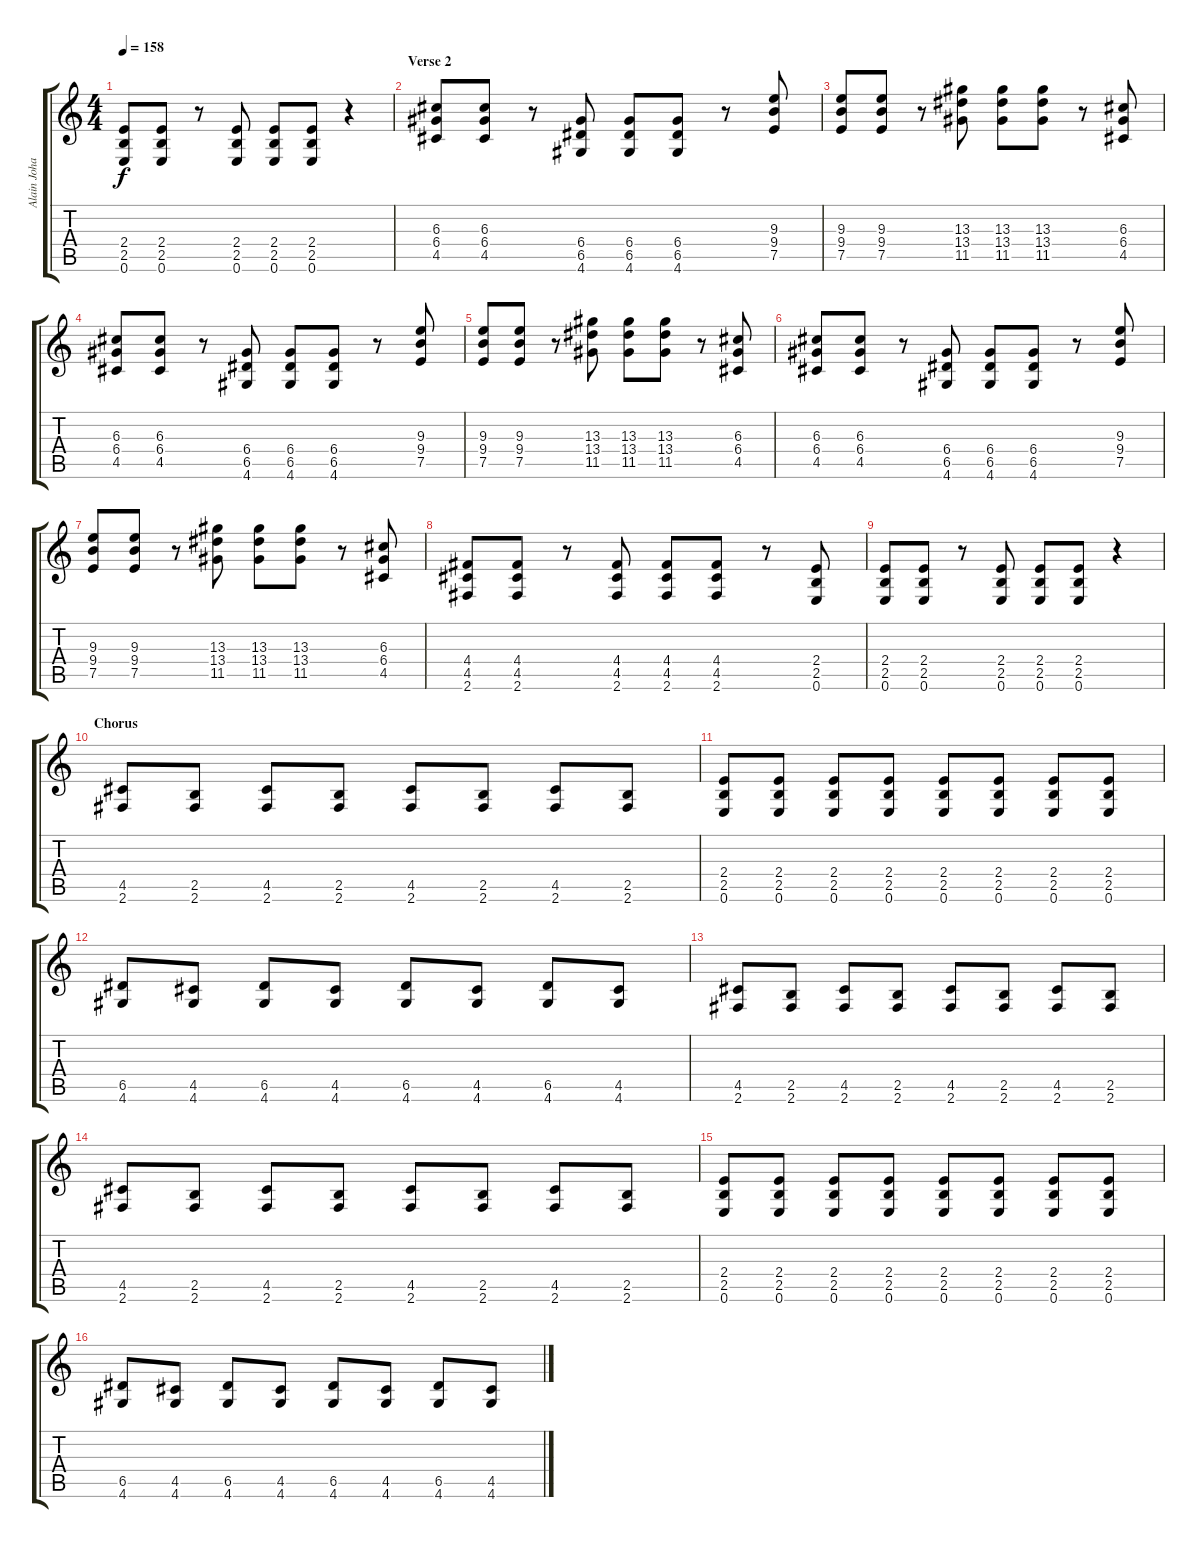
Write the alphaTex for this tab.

\track ("Alain Johannes (Rythm Guitar)" "Alain Joha") {instrument overdrivenguitar}
\staff {score tabs}
\tuning (E4 B3 G3 D3 A2 E2) {hide}
\ts (4 4)
\tempo 158
\clef g2
\ks c
(2.4 2.5 0.6).8{dy f} (2.4 2.5 0.6).8 r.8 (2.4 2.5 0.6).8 (2.4 2.5 0.6).8 (2.4 2.5 0.6).8 r.4 |
\section ("" "Verse 2")
(6.3 6.4 4.5).8 (6.3 6.4 4.5).8 r.8 (6.4 6.5 4.6).8 (6.4 6.5 4.6).8 (6.4 6.5 4.6).8 r.8 (9.3 9.4 7.5).8 |
(9.3 9.4 7.5).8 (9.3 9.4 7.5).8 r.8 (13.3 13.4 11.5).8 (13.3 13.4 11.5).8 (13.3 13.4 11.5).8 r.8 (6.3 6.4 4.5).8 |
(6.3 6.4 4.5).8 (6.3 6.4 4.5).8 r.8 (6.4 6.5 4.6).8 (6.4 6.5 4.6).8 (6.4 6.5 4.6).8 r.8 (9.3 9.4 7.5).8 |
(9.3 9.4 7.5).8 (9.3 9.4 7.5).8 r.8 (13.3 13.4 11.5).8 (13.3 13.4 11.5).8 (13.3 13.4 11.5).8 r.8 (6.3 6.4 4.5).8 |
(6.3 6.4 4.5).8 (6.3 6.4 4.5).8 r.8 (6.4 6.5 4.6).8 (6.4 6.5 4.6).8 (6.4 6.5 4.6).8 r.8 (9.3 9.4 7.5).8 |
(9.3 9.4 7.5).8 (9.3 9.4 7.5).8 r.8 (13.3 13.4 11.5).8 (13.3 13.4 11.5).8 (13.3 13.4 11.5).8 r.8 (6.3 6.4 4.5).8 |
(4.4 4.5 2.6).8 (4.4 4.5 2.6).8 r.8 (4.4 4.5 2.6).8 (4.4 4.5 2.6).8 (4.4 4.5 2.6).8 r.8 (2.4 2.5 0.6).8 |
(2.4 2.5 0.6).8 (2.4 2.5 0.6).8 r.8 (2.4 2.5 0.6).8 (2.4 2.5 0.6).8 (2.4 2.5 0.6).8 r.4 |
\section ("" "Chorus")
(4.5 2.6).8 (2.5 2.6).8 (4.5 2.6).8 (2.5 2.6).8 (4.5 2.6).8 (2.5 2.6).8 (4.5 2.6).8 (2.5 2.6).8 |
(2.4 2.5 0.6).8 (2.4 2.5 0.6).8 (2.4 2.5 0.6).8 (2.4 2.5 0.6).8 (2.4 2.5 0.6).8 (2.4 2.5 0.6).8 (2.4 2.5 0.6).8 (2.4 2.5 0.6).8 |
(6.5 4.6).8 (4.5 4.6).8 (6.5 4.6).8 (4.5 4.6).8 (6.5 4.6).8 (4.5 4.6).8 (6.5 4.6).8 (4.5 4.6).8 |
(4.5 2.6).8 (2.5 2.6).8 (4.5 2.6).8 (2.5 2.6).8 (4.5 2.6).8 (2.5 2.6).8 (4.5 2.6).8 (2.5 2.6).8 |
(4.5 2.6).8 (2.5 2.6).8 (4.5 2.6).8 (2.5 2.6).8 (4.5 2.6).8 (2.5 2.6).8 (4.5 2.6).8 (2.5 2.6).8 |
(2.4 2.5 0.6).8 (2.4 2.5 0.6).8 (2.4 2.5 0.6).8 (2.4 2.5 0.6).8 (2.4 2.5 0.6).8 (2.4 2.5 0.6).8 (2.4 2.5 0.6).8 (2.4 2.5 0.6).8 |
(6.5 4.6).8 (4.5 4.6).8 (6.5 4.6).8 (4.5 4.6).8 (6.5 4.6).8 (4.5 4.6).8 (6.5 4.6).8 (4.5 4.6).8
